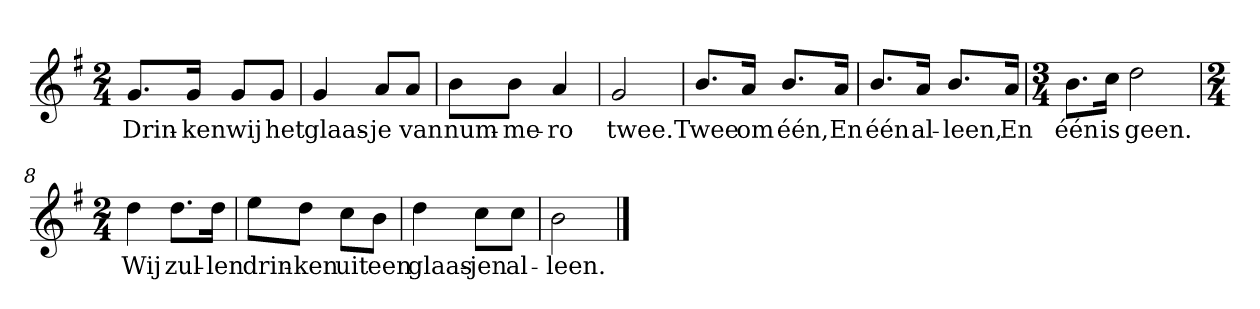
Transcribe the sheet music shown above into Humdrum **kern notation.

**kern	**text
*part1	*part1
*staff1	*staff1
*clefG2	*
*k[f#]	*
*G:	*
*M2/4	*
*MM120	*
=1	=1
8.g/L	Drin-
16g/Jk	-ken
8g/L	wij
8g/J	het
=2	=2
4g	glaas-
8a/L	-je
8a/J	van
=3	=3
8b\L	num-
8b\J	-me-
4a	-ro
=4	=4
2g	twee.
=5	=5
8.b/L	Twee
16a/Jk	om
8.b/L	één,
16a/Jk	En
=6	=6
8.b/L	één
16a/Jk	al-
8.b/L	-leen,
16a/Jk	En
=7	=7
*M3/4	*
8.b\L	één
16cc\Jk	is
2dd	geen.
=8	=8
*M2/4	*
4dd	Wij
8.dd\L	zul-
16dd\Jk	-len
=9	=9
8ee\L	drin-
8dd\J	-ken
8cc\L	uit
8b\J	een
=10	=10
4dd	glaas-
8cc\L	-jen
8cc\J	al-
=11	=11
2b	-leen.
==	==
*-	*-
